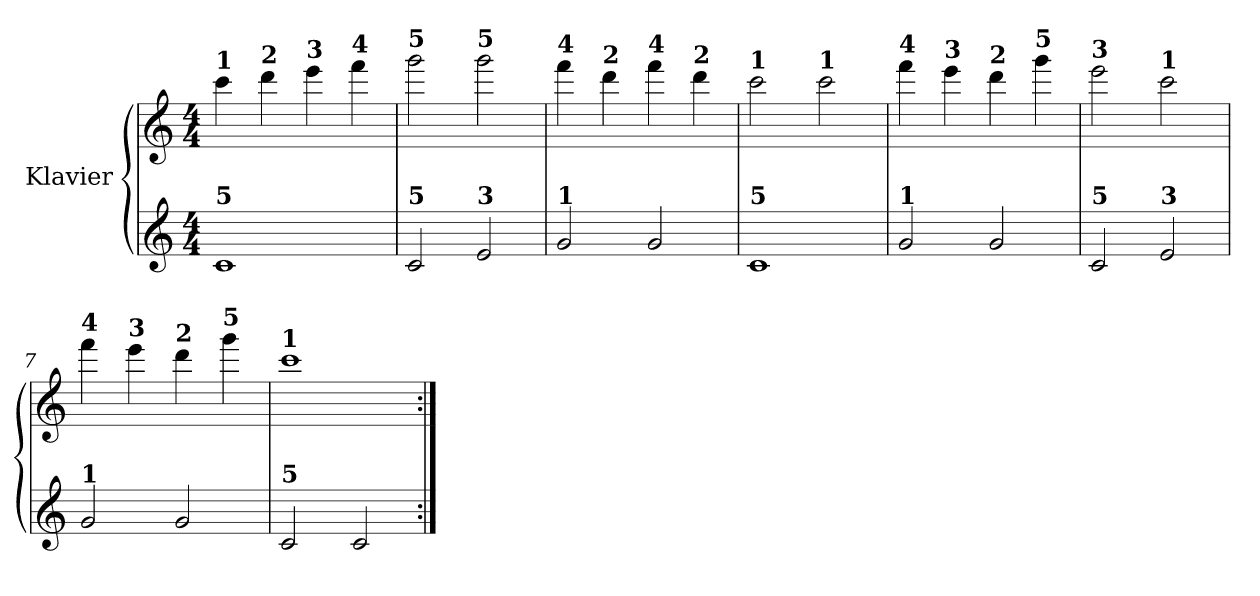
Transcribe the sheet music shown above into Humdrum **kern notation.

**kern	**kern
*part1	*part1
*staff2	*staff1
*I"Klavier	*
!!LO:PB:g=z
*clefG2	*clefG2
*k[]	*k[]
*C:	*C:
*M4/4	*M4/4
=1	=1
!	!LO:TX:a:B:t=1
!LO:TX:a:B:t=5	!
1ci	4ccci\
!	!LO:TX:a:B:t=2
.	4dddi\
!	!LO:TX:a:B:t=3
.	4eeei\
!	!LO:TX:a:B:t=4
.	4fffi\
=2	=2
!	!LO:TX:a:B:t=5
!LO:TX:a:B:t=5	!
2ci/	2gggi\
!	!LO:TX:a:B:t=5
!LO:TX:a:B:t=3	!
2ei/	2gggi\
=3	=3
!	!LO:TX:a:B:t=4
!LO:TX:a:B:t=1	!
2gi/	4fffi\
!	!LO:TX:a:B:t=2
.	4dddi\
!	!LO:TX:a:B:t=4
2gi/	4fffi\
!	!LO:TX:a:B:t=2
.	4dddi\
=4	=4
!	!LO:TX:a:B:t=1
!LO:TX:a:B:t=5	!
1ci	2ccci\
!	!LO:TX:a:B:t=1
.	2ccci\
!!LO:LB:g=z
=5	=5
!	!LO:TX:a:B:t=4
!LO:TX:a:B:t=1	!
2gi/	4fffi\
!	!LO:TX:a:B:t=3
.	4eeei\
!	!LO:TX:a:B:t=2
2gi/	4dddi\
!	!LO:TX:a:B:t=5
.	4gggi\
=6	=6
!	!LO:TX:a:B:t=3
!LO:TX:a:B:t=5	!
2ci/	2eeei\
!	!LO:TX:a:B:t=1
!LO:TX:a:B:t=3	!
2ei/	2ccci\
=7	=7
!	!LO:TX:a:B:t=4
!LO:TX:a:B:t=1	!
2gi/	4fffi\
!	!LO:TX:a:B:t=3
.	4eeei\
!	!LO:TX:a:B:t=2
2gi/	4dddi\
!	!LO:TX:a:B:t=5
.	4gggi\
=8	=8
!	!LO:TX:a:B:t=1
!LO:TX:a:B:t=5	!
2ci/	1ccci
2ci/	.
=:|!	=:|!
*-	*-
